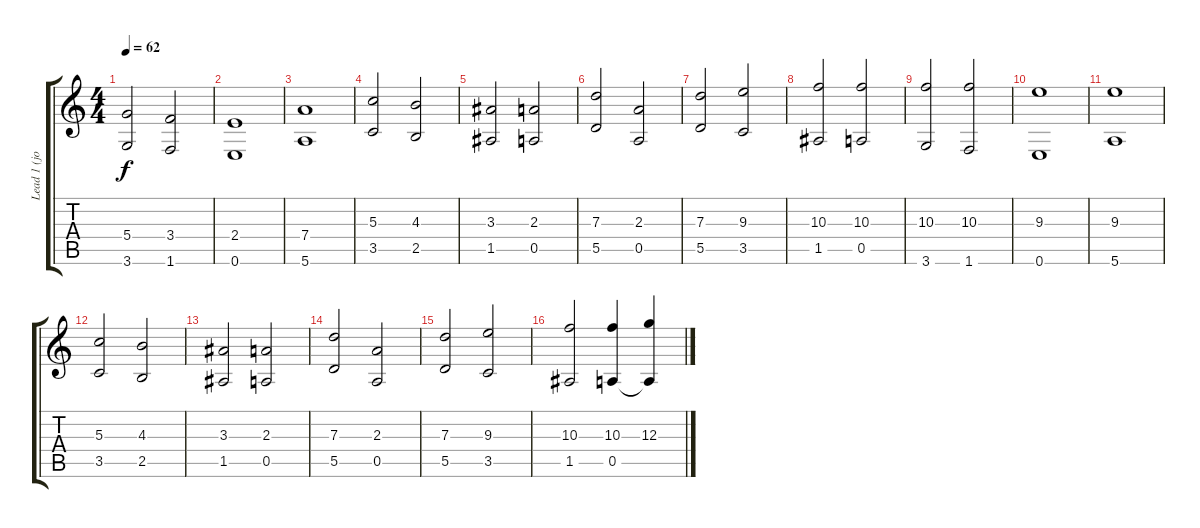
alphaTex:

\track ("Lead 1 (jonny)" "Lead 1 (jo") {instrument electricguitarjazz}
\staff {score tabs}
\tuning (E4 B3 G3 D3 A2 E2) {hide}
\ts (4 4)
\tempo 62
\clef g2
\ks c
(5.4 3.6).2{dy f} (3.4 1.6).2 |
(2.4 0.6).1 |
(7.4 5.6).1 |
(5.3 3.5).2 (4.3 2.5).2 |
(3.3 1.5).2 (2.3 0.5).2 |
(7.3 5.5).2 (2.3 0.5).2 |
(7.3 5.5).2 (9.3 3.5).2 |
(10.3 1.5).2 (10.3 0.5).2 |
(10.3 3.6).2 (10.3 1.6).2 |
(9.3 0.6).1 |
(9.3 5.6).1 |
(5.3 3.5).2 (4.3 2.5).2 |
(3.3 1.5).2 (2.3 0.5).2 |
(7.3 5.5).2 (2.3 0.5).2 |
(7.3 5.5).2 (9.3 3.5).2 |
(10.3 1.5).2 (10.3 0.5).4 (12.3 0.5{t}).4
